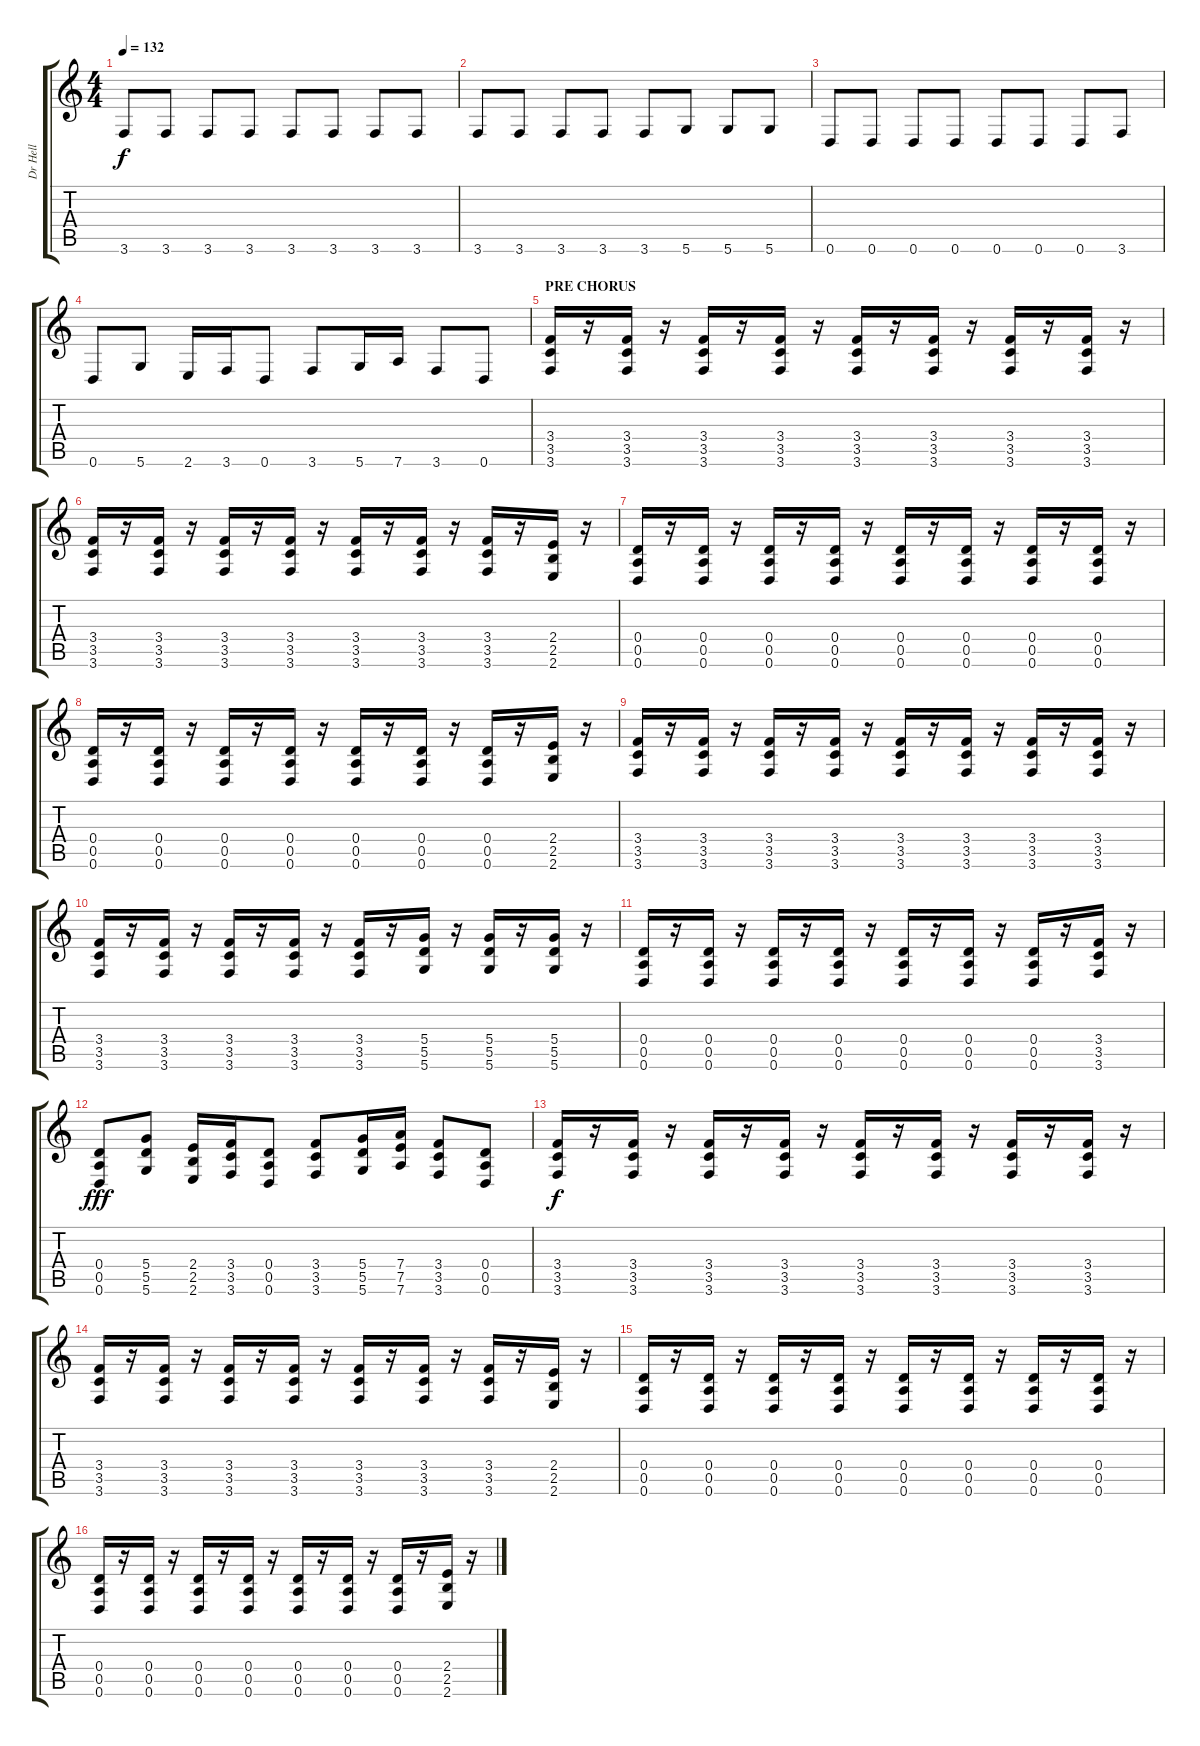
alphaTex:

\track ("Dr Hell" "Dr Hell") {instrument distortionguitar}
\staff {score tabs}
\tuning (E4 B3 G3 D3 A2 D2) {hide}
\ts (4 4)
\tempo 132
\clef g2
\ks c
3.6.8{dy f} 3.6.8 3.6.8 3.6.8 3.6.8 3.6.8 3.6.8 3.6.8 |
3.6.8 3.6.8 3.6.8 3.6.8 3.6.8 5.6.8 5.6.8 5.6.8 |
0.6.8 0.6.8 0.6.8 0.6.8 0.6.8 0.6.8 0.6.8 3.6.8 |
0.6.8 5.6.8 2.6.16 3.6.16 0.6.8 3.6.8 5.6.16 7.6.16 3.6.8 0.6.8 |
\section ("" "PRE CHORUS")
(3.4 3.5 3.6).16{instrument distortionguitar} r.16 (3.4 3.5 3.6).16 r.16 (3.4 3.5 3.6).16 r.16 (3.4 3.5 3.6).16 r.16 (3.4 3.5 3.6).16 r.16 (3.4 3.5 3.6).16 r.16 (3.4 3.5 3.6).16 r.16 (3.4 3.5 3.6).16 r.16 |
(3.4 3.5 3.6).16 r.16 (3.4 3.5 3.6).16 r.16 (3.4 3.5 3.6).16 r.16 (3.4 3.5 3.6).16 r.16 (3.4 3.5 3.6).16 r.16 (3.4 3.5 3.6).16 r.16 (3.4 3.5 3.6).16 r.16 (2.4 2.5 2.6).16 r.16 |
(0.4 0.5 0.6).16 r.16 (0.4 0.5 0.6).16 r.16 (0.4 0.5 0.6).16 r.16 (0.4 0.5 0.6).16 r.16 (0.4 0.5 0.6).16 r.16 (0.4 0.5 0.6).16 r.16 (0.4 0.5 0.6).16 r.16 (0.4 0.5 0.6).16 r.16 |
(0.4 0.5 0.6).16 r.16 (0.4 0.5 0.6).16 r.16 (0.4 0.5 0.6).16 r.16 (0.4 0.5 0.6).16 r.16 (0.4 0.5 0.6).16 r.16 (0.4 0.5 0.6).16 r.16 (0.4 0.5 0.6).16 r.16 (2.4 2.5 2.6).16 r.16 |
(3.4 3.5 3.6).16 r.16 (3.4 3.5 3.6).16 r.16 (3.4 3.5 3.6).16 r.16 (3.4 3.5 3.6).16 r.16 (3.4 3.5 3.6).16 r.16 (3.4 3.5 3.6).16 r.16 (3.4 3.5 3.6).16 r.16 (3.4 3.5 3.6).16 r.16 |
(3.4 3.5 3.6).16 r.16 (3.4 3.5 3.6).16 r.16 (3.4 3.5 3.6).16 r.16 (3.4 3.5 3.6).16 r.16 (3.4 3.5 3.6).16 r.16 (5.4 5.5 5.6).16 r.16 (5.4 5.5 5.6).16 r.16 (5.4 5.5 5.6).16 r.16 |
(0.4 0.5 0.6).16 r.16 (0.4 0.5 0.6).16 r.16 (0.4 0.5 0.6).16 r.16 (0.4 0.5 0.6).16 r.16 (0.4 0.5 0.6).16 r.16 (0.4 0.5 0.6).16 r.16 (0.4 0.5 0.6).16 r.16 (3.4 3.5 3.6).16 r.16 |
(0.4 0.5 0.6).8{dy fff} (5.4 5.5 5.6).8 (2.4 2.5 2.6).16 (3.4 3.5 3.6).16 (0.4 0.5 0.6).8 (3.4 3.5 3.6).8 (5.4 5.5 5.6).16 (7.4 7.5 7.6).16 (3.4 3.5 3.6).8 (0.4 0.5 0.6).8 |
(3.4 3.5 3.6).16{dy f} r.16 (3.4 3.5 3.6).16 r.16 (3.4 3.5 3.6).16 r.16 (3.4 3.5 3.6).16 r.16 (3.4 3.5 3.6).16 r.16 (3.4 3.5 3.6).16 r.16 (3.4 3.5 3.6).16 r.16 (3.4 3.5 3.6).16 r.16 |
(3.4 3.5 3.6).16 r.16 (3.4 3.5 3.6).16 r.16 (3.4 3.5 3.6).16 r.16 (3.4 3.5 3.6).16 r.16 (3.4 3.5 3.6).16 r.16 (3.4 3.5 3.6).16 r.16 (3.4 3.5 3.6).16 r.16 (2.4 2.5 2.6).16 r.16 |
(0.4 0.5 0.6).16 r.16 (0.4 0.5 0.6).16 r.16 (0.4 0.5 0.6).16 r.16 (0.4 0.5 0.6).16 r.16 (0.4 0.5 0.6).16 r.16 (0.4 0.5 0.6).16 r.16 (0.4 0.5 0.6).16 r.16 (0.4 0.5 0.6).16 r.16 |
(0.4 0.5 0.6).16 r.16 (0.4 0.5 0.6).16 r.16 (0.4 0.5 0.6).16 r.16 (0.4 0.5 0.6).16 r.16 (0.4 0.5 0.6).16 r.16 (0.4 0.5 0.6).16 r.16 (0.4 0.5 0.6).16 r.16 (2.4 2.5 2.6).16 r.16
